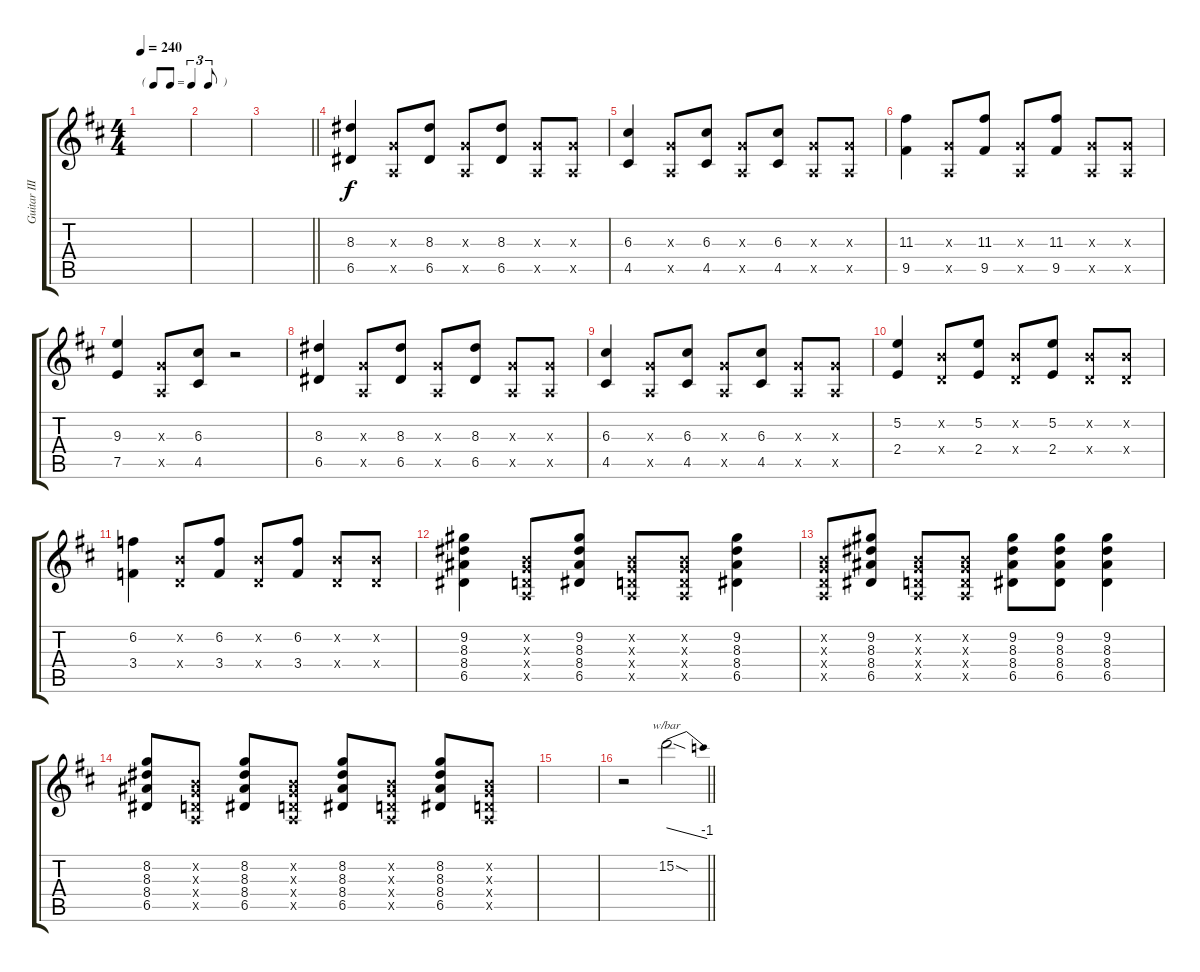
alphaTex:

\track ("Guitar III (Nakano Azusa)" "Guitar III") {instrument distortionguitar}
\staff {score tabs}
\tuning (E4 B3 G3 D3 A2 E2) {hide}
\ts (4 4)
\tf triplet8th
\tempo 240
\clef g2
\ks d
|
|
\barLineRight lightlight
|
(8.3 6.5).4 (0.3{x} 0.5{x}).8 (8.3 6.5).8 (0.3{x} 0.5{x}).8 (8.3 6.5).8 (0.3{x} 0.5{x}).8 (0.3{x} 0.5{x}).8 |
(6.3 4.5).4 (0.3{x} 0.5{x}).8 (6.3 4.5).8 (0.3{x} 0.5{x}).8 (6.3 4.5).8 (0.3{x} 0.5{x}).8 (0.3{x} 0.5{x}).8 |
(11.3 9.5).4 (0.3{x} 0.5{x}).8 (11.3 9.5).8 (0.3{x} 0.5{x}).8 (11.3 9.5).8 (0.3{x} 0.5{x}).8 (0.3{x} 0.5{x}).8 |
(9.3 7.5).4 (0.3{x} 0.5{x}).8 (6.3 4.5).8 r.2 |
(8.3 6.5).4 (0.3{x} 0.5{x}).8 (8.3 6.5).8 (0.3{x} 0.5{x}).8 (8.3 6.5).8 (0.3{x} 0.5{x}).8 (0.3{x} 0.5{x}).8 |
(6.3 4.5).4 (0.3{x} 0.5{x}).8 (6.3 4.5).8 (0.3{x} 0.5{x}).8 (6.3 4.5).8 (0.3{x} 0.5{x}).8 (0.3{x} 0.5{x}).8 |
(5.2 2.4).4 (0.2{x} 0.4{x}).8 (5.2 2.4).8 (0.2{x} 0.4{x}).8 (5.2 2.4).8 (0.2{x} 0.4{x}).8 (0.2{x} 0.4{x}).8 |
(6.2 3.4).4 (0.2{x} 0.4{x}).8 (6.2 3.4).8 (0.2{x} 0.4{x}).8 (6.2 3.4).8 (0.2{x} 0.4{x}).8 (0.2{x} 0.4{x}).8 |
(9.2 8.3 8.4 6.5).4 (0.2{x} 0.3{x} 0.4{x} 0.5{x}).8 (9.2 8.3 8.4 6.5).8 (0.2{x} 0.3{x} 0.4{x} 0.5{x}).8 (0.2{x} 0.3{x} 0.4{x} 0.5{x}).8 (9.2 8.3 8.4 6.5).4 |
(0.2{x} 0.3{x} 0.4{x} 0.5{x}).8 (9.2 8.3 8.4 6.5).8 (0.2{x} 0.3{x} 0.4{x} 0.5{x}).8 (0.2{x} 0.3{x} 0.4{x} 0.5{x}).8 (9.2 8.3 8.4 6.5).8 (9.2 8.3 8.4 6.5).8 (9.2 8.3 8.4 6.5).4 |
(8.2 8.3 8.4 6.5).8 (0.2{x} 0.3{x} 0.4{x} 0.5{x}).8 (8.2 8.3 8.4 6.5).8 (0.2{x} 0.3{x} 0.4{x} 0.5{x}).8 (8.2 8.3 8.4 6.5).8 (0.2{x} 0.3{x} 0.4{x} 0.5{x}).8 (8.2 8.3 8.4 6.5).8 (0.2{x} 0.3{x} 0.4{x} 0.5{x}).8 |
|
\barLineRight lightlight
r.2 15.2{sod}.2{tbe (dive default 0 0 60 -4)}
